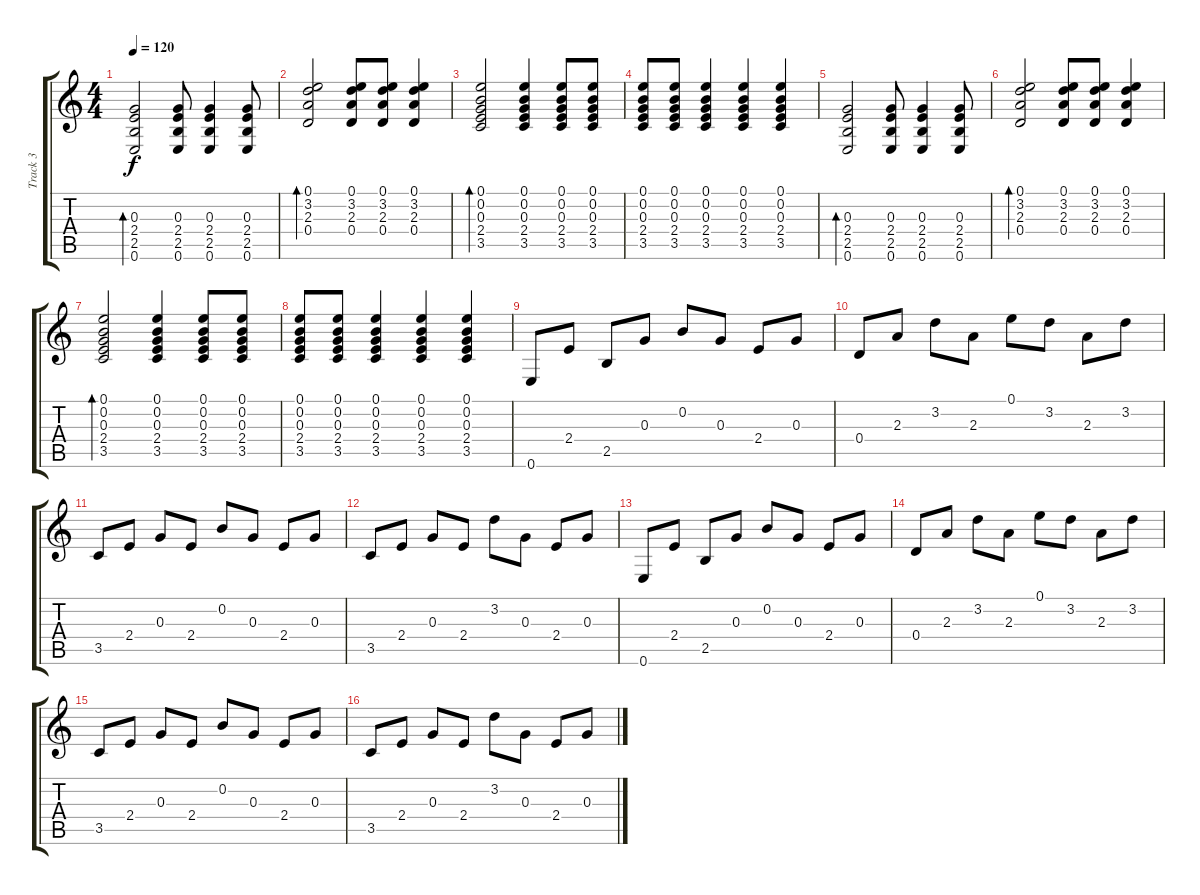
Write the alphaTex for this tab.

\track ("Track 3" "Track 3") {instrument distortionguitar}
\staff {score tabs}
\tuning (E4 B3 G3 D3 A2 E2) {hide}
\ts (4 4)
\tempo 120
\clef g2
\ks c
(0.3 2.4 2.5 0.6).2{bd 240 dy f volume 8 instrument acousticguitarsteel} (0.3 2.4 2.5 0.6).8 (0.3 2.4 2.5 0.6).4 (0.3 2.4 2.5 0.6).8 |
(0.1 3.2 2.3 0.4).2{bd 240} (0.1 3.2 2.3 0.4).8 (0.1 3.2 2.3 0.4).8 (0.1 3.2 2.3 0.4).4 |
(0.1 0.2 0.3 2.4 3.5).2{bd 240} (0.1 0.2 0.3 2.4 3.5).4 (0.1 0.2 0.3 2.4 3.5).8 (0.1 0.2 0.3 2.4 3.5).8 |
(0.1 0.2 0.3 2.4 3.5).8 (0.1 0.2 0.3 2.4 3.5).8 (0.1 0.2 0.3 2.4 3.5).4 (0.1 0.2 0.3 2.4 3.5).4 (0.1 0.2 0.3 2.4 3.5).4 |
(0.3 2.4 2.5 0.6).2{bd 240 volume 8 instrument acousticguitarsteel} (0.3 2.4 2.5 0.6).8 (0.3 2.4 2.5 0.6).4 (0.3 2.4 2.5 0.6).8 |
(0.1 3.2 2.3 0.4).2{bd 240} (0.1 3.2 2.3 0.4).8 (0.1 3.2 2.3 0.4).8 (0.1 3.2 2.3 0.4).4 |
(0.1 0.2 0.3 2.4 3.5).2{bd 240} (0.1 0.2 0.3 2.4 3.5).4 (0.1 0.2 0.3 2.4 3.5).8 (0.1 0.2 0.3 2.4 3.5).8 |
(0.1 0.2 0.3 2.4 3.5).8 (0.1 0.2 0.3 2.4 3.5).8 (0.1 0.2 0.3 2.4 3.5).4 (0.1 0.2 0.3 2.4 3.5).4 (0.1 0.2 0.3 2.4 3.5).4 |
0.6.8{volume 14 instrument electricguitarclean} 2.4.8 2.5.8 0.3.8 0.2.8 0.3.8 2.4.8 0.3.8 |
0.4.8 2.3.8 3.2.8 2.3.8 0.1.8 3.2.8 2.3.8 3.2.8 |
3.5.8 2.4.8 0.3.8 2.4.8 0.2.8 0.3.8 2.4.8 0.3.8 |
3.5.8 2.4.8 0.3.8 2.4.8 3.2.8 0.3.8 2.4.8 0.3.8 |
0.6.8{volume 14 instrument electricguitarclean} 2.4.8 2.5.8 0.3.8 0.2.8 0.3.8 2.4.8 0.3.8 |
0.4.8 2.3.8 3.2.8 2.3.8 0.1.8 3.2.8 2.3.8 3.2.8 |
3.5.8 2.4.8 0.3.8 2.4.8 0.2.8 0.3.8 2.4.8 0.3.8 |
3.5.8 2.4.8 0.3.8 2.4.8 3.2.8 0.3.8 2.4.8 0.3.8
